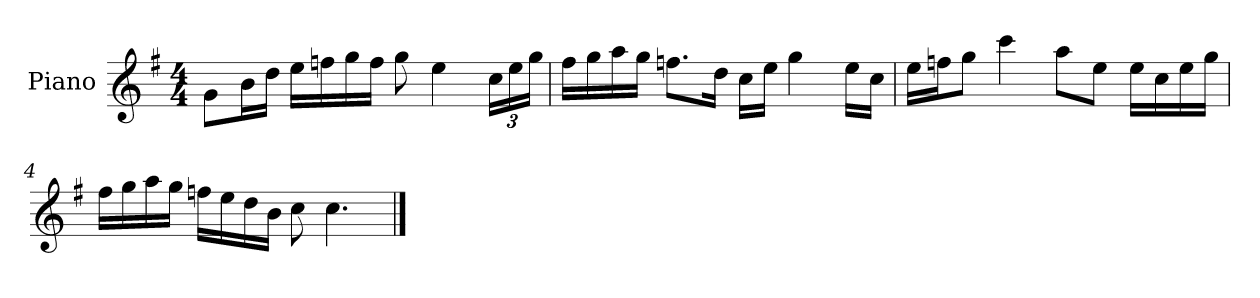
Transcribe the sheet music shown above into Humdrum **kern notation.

**kern
*part1
*staff1
*I"Piano
*I'P-no
*clefG2
*k[f#]
*M4/4
*MM90
=1
8g\L
16b\L
16dd\JJ
16ee\LL
16ffn\
16gg\
16ff\JJ
8gg\
4ee\
*Xbrackettup
24cc\LL
24ee\
24gg\JJ
=2
16ff#\LL
16gg\
16aa\
16gg\JJ
8.ffn\L
16dd\Jk
16cc\LL
16ee\JJ
4gg\
16ee\LL
16cc\JJ
=3
16ee\LL
16ffn\J
8gg\J
4ccc\
8aa\L
8ee\J
16ee\LL
16cc\
16ee\
16gg\JJ
!!LO:LB:g=z
=4
16ff#\LL
16gg\
16aa\
16gg\JJ
16ffn\LL
16ee\
16dd\
16b\JJ
8cc\
4.cc\
==
*-
